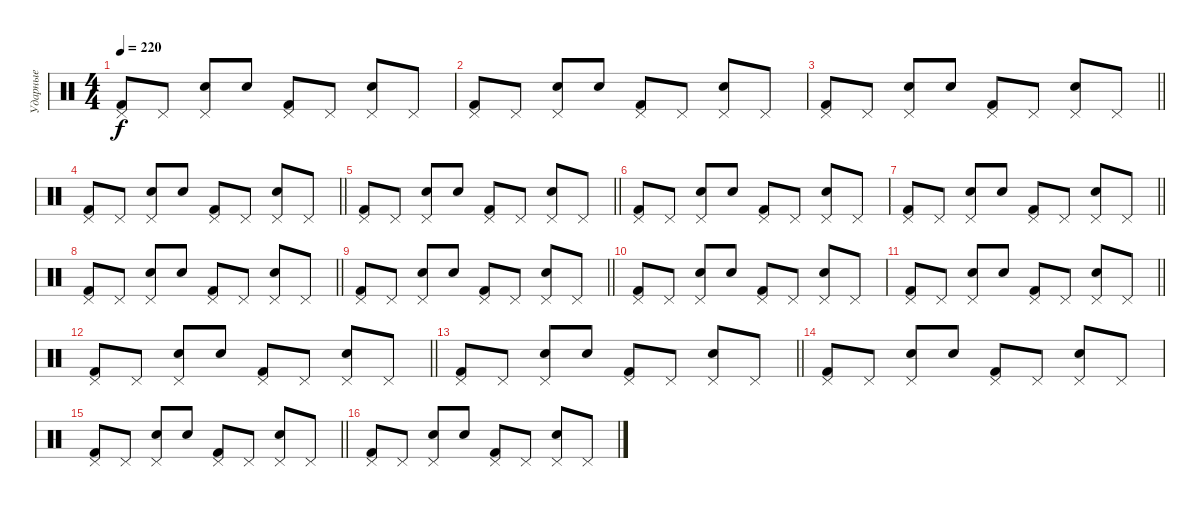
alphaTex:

\track ("Ударные" "Ударные") {instrument percussion}
\staff {score}
\articulation defaults
\ts (4 4)
\tempo 220
\clef neutral
\ks c
("Pedal Hi-Hat (hit)" "Kick (hit) 2").8{dy f} "Pedal Hi-Hat (hit)".8 ("Pedal Hi-Hat (hit)" "Electric Snare (hit)").8 "Electric Snare (hit)".8 ("Pedal Hi-Hat (hit)" "Kick (hit) 2").8 "Pedal Hi-Hat (hit)".8 ("Pedal Hi-Hat (hit)" "Electric Snare (hit)").8 "Pedal Hi-Hat (hit)".8 |
("Pedal Hi-Hat (hit)" "Kick (hit) 2").8 "Pedal Hi-Hat (hit)".8 ("Pedal Hi-Hat (hit)" "Electric Snare (hit)").8 "Electric Snare (hit)".8 ("Pedal Hi-Hat (hit)" "Kick (hit) 2").8 "Pedal Hi-Hat (hit)".8 ("Pedal Hi-Hat (hit)" "Electric Snare (hit)").8 "Pedal Hi-Hat (hit)".8 |
\barLineRight lightlight
("Pedal Hi-Hat (hit)" "Kick (hit) 2").8 "Pedal Hi-Hat (hit)".8 ("Pedal Hi-Hat (hit)" "Electric Snare (hit)").8 "Electric Snare (hit)".8 ("Pedal Hi-Hat (hit)" "Kick (hit) 2").8 "Pedal Hi-Hat (hit)".8 ("Pedal Hi-Hat (hit)" "Electric Snare (hit)").8 "Pedal Hi-Hat (hit)".8 |
\barLineRight lightlight
("Pedal Hi-Hat (hit)" "Kick (hit) 2").8 "Pedal Hi-Hat (hit)".8 ("Pedal Hi-Hat (hit)" "Electric Snare (hit)").8 "Electric Snare (hit)".8 ("Pedal Hi-Hat (hit)" "Kick (hit) 2").8 "Pedal Hi-Hat (hit)".8 ("Pedal Hi-Hat (hit)" "Electric Snare (hit)").8 "Pedal Hi-Hat (hit)".8 |
\barLineRight lightlight
("Pedal Hi-Hat (hit)" "Kick (hit) 2").8 "Pedal Hi-Hat (hit)".8 ("Pedal Hi-Hat (hit)" "Electric Snare (hit)").8 "Electric Snare (hit)".8 ("Pedal Hi-Hat (hit)" "Kick (hit) 2").8 "Pedal Hi-Hat (hit)".8 ("Pedal Hi-Hat (hit)" "Electric Snare (hit)").8 "Pedal Hi-Hat (hit)".8 |
("Pedal Hi-Hat (hit)" "Kick (hit) 2").8 "Pedal Hi-Hat (hit)".8 ("Pedal Hi-Hat (hit)" "Electric Snare (hit)").8 "Electric Snare (hit)".8 ("Pedal Hi-Hat (hit)" "Kick (hit) 2").8 "Pedal Hi-Hat (hit)".8 ("Pedal Hi-Hat (hit)" "Electric Snare (hit)").8 "Pedal Hi-Hat (hit)".8 |
\barLineRight lightlight
("Pedal Hi-Hat (hit)" "Kick (hit) 2").8 "Pedal Hi-Hat (hit)".8 ("Pedal Hi-Hat (hit)" "Electric Snare (hit)").8 "Electric Snare (hit)".8 ("Pedal Hi-Hat (hit)" "Kick (hit) 2").8 "Pedal Hi-Hat (hit)".8 ("Pedal Hi-Hat (hit)" "Electric Snare (hit)").8 "Pedal Hi-Hat (hit)".8 |
\barLineRight lightlight
("Pedal Hi-Hat (hit)" "Kick (hit) 2").8 "Pedal Hi-Hat (hit)".8 ("Pedal Hi-Hat (hit)" "Electric Snare (hit)").8 "Electric Snare (hit)".8 ("Pedal Hi-Hat (hit)" "Kick (hit) 2").8 "Pedal Hi-Hat (hit)".8 ("Pedal Hi-Hat (hit)" "Electric Snare (hit)").8 "Pedal Hi-Hat (hit)".8 |
\barLineRight lightlight
("Pedal Hi-Hat (hit)" "Kick (hit) 2").8 "Pedal Hi-Hat (hit)".8 ("Pedal Hi-Hat (hit)" "Electric Snare (hit)").8 "Electric Snare (hit)".8 ("Pedal Hi-Hat (hit)" "Kick (hit) 2").8 "Pedal Hi-Hat (hit)".8 ("Pedal Hi-Hat (hit)" "Electric Snare (hit)").8 "Pedal Hi-Hat (hit)".8 |
("Pedal Hi-Hat (hit)" "Kick (hit) 2").8 "Pedal Hi-Hat (hit)".8 ("Pedal Hi-Hat (hit)" "Electric Snare (hit)").8 "Electric Snare (hit)".8 ("Pedal Hi-Hat (hit)" "Kick (hit) 2").8 "Pedal Hi-Hat (hit)".8 ("Pedal Hi-Hat (hit)" "Electric Snare (hit)").8 "Pedal Hi-Hat (hit)".8 |
\barLineRight lightlight
("Pedal Hi-Hat (hit)" "Kick (hit) 2").8 "Pedal Hi-Hat (hit)".8 ("Pedal Hi-Hat (hit)" "Electric Snare (hit)").8 "Electric Snare (hit)".8 ("Pedal Hi-Hat (hit)" "Kick (hit) 2").8 "Pedal Hi-Hat (hit)".8 ("Pedal Hi-Hat (hit)" "Electric Snare (hit)").8 "Pedal Hi-Hat (hit)".8 |
\barLineRight lightlight
("Pedal Hi-Hat (hit)" "Kick (hit) 2").8 "Pedal Hi-Hat (hit)".8 ("Pedal Hi-Hat (hit)" "Electric Snare (hit)").8 "Electric Snare (hit)".8 ("Pedal Hi-Hat (hit)" "Kick (hit) 2").8 "Pedal Hi-Hat (hit)".8 ("Pedal Hi-Hat (hit)" "Electric Snare (hit)").8 "Pedal Hi-Hat (hit)".8 |
\barLineRight lightlight
("Pedal Hi-Hat (hit)" "Kick (hit) 2").8 "Pedal Hi-Hat (hit)".8 ("Pedal Hi-Hat (hit)" "Electric Snare (hit)").8 "Electric Snare (hit)".8 ("Pedal Hi-Hat (hit)" "Kick (hit) 2").8 "Pedal Hi-Hat (hit)".8 ("Pedal Hi-Hat (hit)" "Electric Snare (hit)").8 "Pedal Hi-Hat (hit)".8 |
("Pedal Hi-Hat (hit)" "Kick (hit) 2").8 "Pedal Hi-Hat (hit)".8 ("Pedal Hi-Hat (hit)" "Electric Snare (hit)").8 "Electric Snare (hit)".8 ("Pedal Hi-Hat (hit)" "Kick (hit) 2").8 "Pedal Hi-Hat (hit)".8 ("Pedal Hi-Hat (hit)" "Electric Snare (hit)").8 "Pedal Hi-Hat (hit)".8 |
\barLineRight lightlight
("Pedal Hi-Hat (hit)" "Kick (hit) 2").8 "Pedal Hi-Hat (hit)".8 ("Pedal Hi-Hat (hit)" "Electric Snare (hit)").8 "Electric Snare (hit)".8 ("Pedal Hi-Hat (hit)" "Kick (hit) 2").8 "Pedal Hi-Hat (hit)".8 ("Pedal Hi-Hat (hit)" "Electric Snare (hit)").8 "Pedal Hi-Hat (hit)".8 |
("Pedal Hi-Hat (hit)" "Kick (hit) 2").8 "Pedal Hi-Hat (hit)".8 ("Pedal Hi-Hat (hit)" "Electric Snare (hit)").8 "Electric Snare (hit)".8 ("Pedal Hi-Hat (hit)" "Kick (hit) 2").8 "Pedal Hi-Hat (hit)".8 ("Pedal Hi-Hat (hit)" "Electric Snare (hit)").8 "Pedal Hi-Hat (hit)".8
